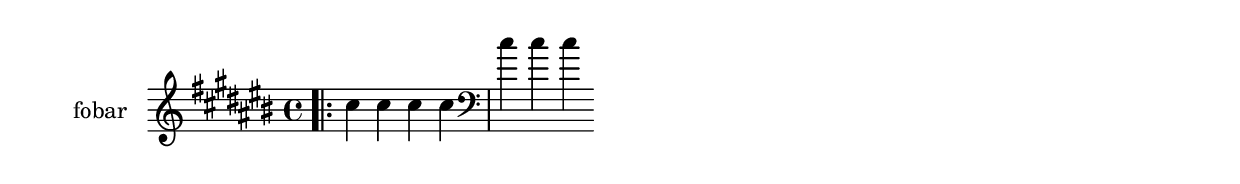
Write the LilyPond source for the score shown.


\version "1.9.4"
\header {
texidoc = "Prefatory spacing.

TODO: Show all common combinations to check for spacing anomalies.
"
}

\score { \notes \relative c'' {
	\property Staff.instrument = "fobar"
	\bar "||:"
	\key cis \major
	cis4 cis4 cis4 cis4 \clef bass  cis4 cis4 cis4 
}
\paper  { raggedright = ##t}
}

